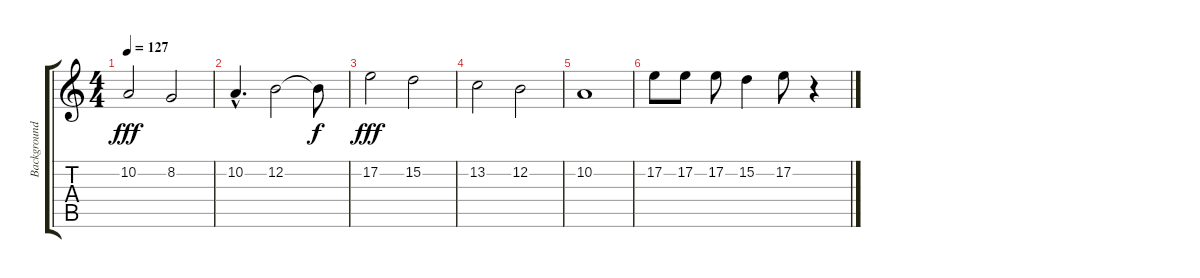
\track ("Background Vocals (Townshend)" "Background") {instrument lead1square}
\staff {score tabs}
\tuning (E4 B3 G3 D3 A2 E2) {hide}
\ts (4 4)
\tempo 127
\clef g2
\ks c
10.2.2{dy fff} 8.2.2 |
10.2{hac}.4{d} 12.2.2 12.2{t}.8{dy f} |
17.2.2{dy fff} 15.2.2 |
13.2.2 12.2.2 |
10.2.1 |
17.2.8 17.2.8 17.2.8 15.2.4 17.2.8 r.4
